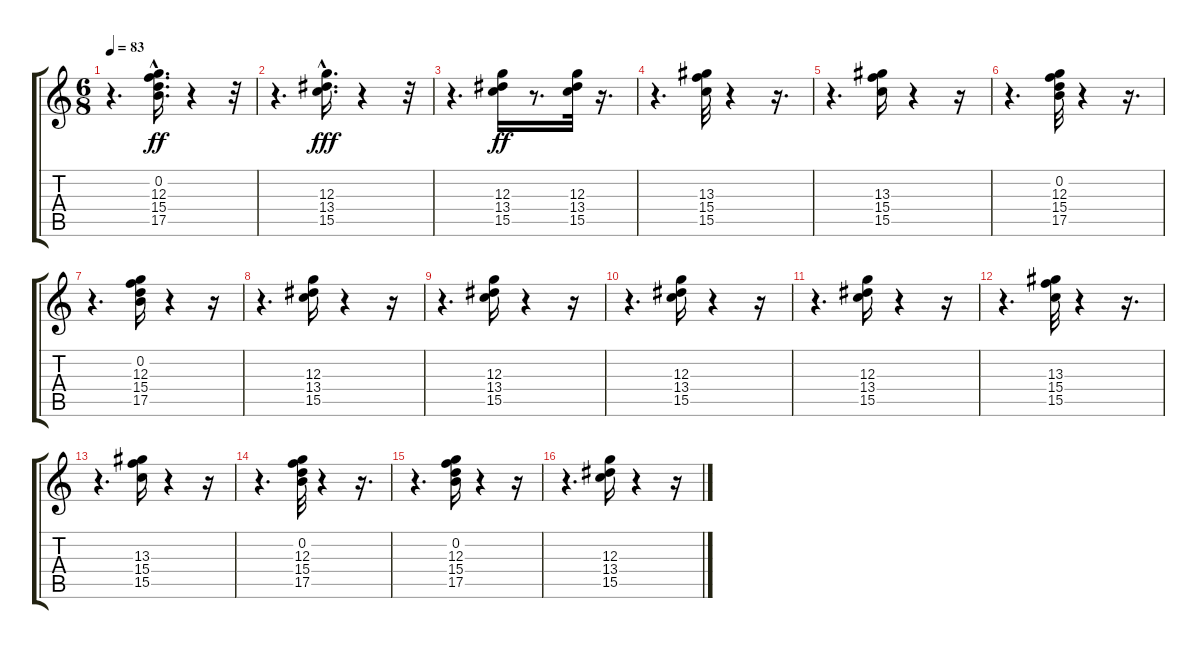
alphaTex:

\track "" {instrument electricbassfinger}
\staff {score tabs}
\tuning (E4 B3 G3 D3 A2 E2) {hide}
\ts (6 8)
\tempo 83
\clef g2
\ks c
r.4{d dy fff} (0.2 12.3{hac} 15.4{hac} 17.5{hac}).16{d dy ff} r.4 r.32 |
r.4{d} (12.3{hac} 13.4 15.5).16{d dy fff} r.4 r.32 |
r.4{d} (12.3 13.4 15.5).16{dy ff} r.8{d} (12.3 13.4 15.5).32 r.16{d} |
r.4{d} (13.3 15.4 15.5).32 r.4 r.16{d} |
r.4{d} (13.3 15.4 15.5).16 r.4 r.16 |
r.4{d} (0.2 12.3 15.4 17.5).32 r.4 r.16{d} |
r.4{d} (0.2 12.3 15.4 17.5).16 r.4 r.16 |
r.4{d} (12.3 13.4 15.5).16 r.4 r.16 |
r.4{d} (12.3 13.4 15.5).16 r.4 r.16 |
r.4{d} (12.3 13.4 15.5).16 r.4 r.16 |
r.4{d} (12.3 13.4 15.5).16 r.4 r.16 |
r.4{d} (13.3 15.4 15.5).32 r.4 r.16{d} |
r.4{d} (13.3 15.4 15.5).16 r.4 r.16 |
r.4{d} (0.2 12.3 15.4 17.5).32 r.4 r.16{d} |
r.4{d} (0.2 12.3 15.4 17.5).16 r.4 r.16 |
r.4{d} (12.3 13.4 15.5).16 r.4 r.16
